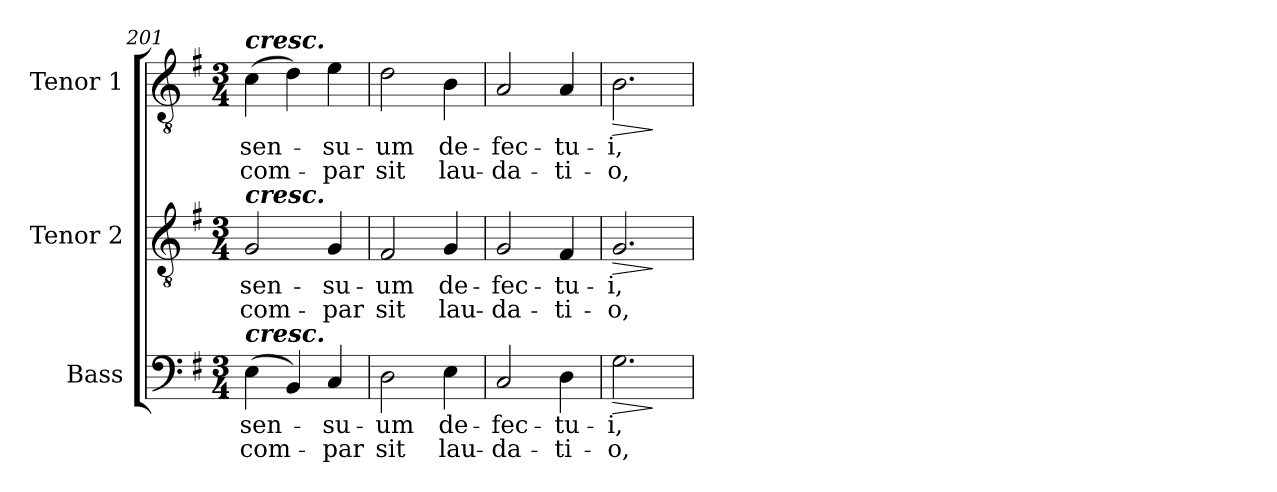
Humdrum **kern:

**kern	**text	**text	**dynam	**kern	**text	**text	**dynam	**kern	**text	**text	**dynam
*part3	*part3	*part3	*part3	*part2	*part2	*part2	*part2	*part1	*part1	*part1	*part1
*staff3	*staff3	*staff3	*staff3	*staff2	*staff2	*staff2	*staff2	*staff1	*staff1	*staff1	*staff1
*I"Bass	*	*	*	*I"Tenor 2	*	*	*	*I"Tenor 1	*	*	*
*I'B.	*	*	*	*I'T. 2	*	*	*	*I'T. 1	*	*	*
!!LO:LB:g=z
*clefF4	*	*	*	*clefGv2	*	*	*	*clefGv2	*	*	*
*k[f#]	*	*	*	*k[f#]	*	*	*	*k[f#]	*	*	*
*G:	*	*	*	*G:	*	*	*	*G:	*	*	*
*M3/4	*	*	*	*M3/4	*	*	*	*M3/4	*	*	*
=201	=201	=201	=201	=201	=201	=201	=201	=201	=201	=201	=201
!	!	!	!	!	!	!	!	!LO:TX:a:Bi:t=cresc.	!	!	!
!	!	!	!	!LO:TX:a:Bi:t=cresc.	!	!	!	!	!	!	!
!LO:TX:a:Bi:t=cresc.	!	!	!	!	!	!	!	!	!	!	!
!	!LO:LY:b	!LO:LY:b	!	!	!LO:LY:b	!LO:LY:b	!	!	!LO:LY:b	!LO:LY:b	!
(>4E\	sen-	com-	.	2G/	sen-	com-	.	(>4c\	sen-	com-	.
4BB/)	.	.	.	.	.	.	.	4d\)	.	.	.
!	!LO:LY:b	!LO:LY:b	!	!	!LO:LY:b	!LO:LY:b	!	!	!LO:LY:b	!LO:LY:b	!
4C/	-su-	-par	.	4G/	-su-	-par	.	4e\	-su-	-par	.
=202	=202	=202	=202	=202	=202	=202	=202	=202	=202	=202	=202
!	!LO:LY:b	!LO:LY:b	!	!	!LO:LY:b	!LO:LY:b	!	!	!LO:LY:b	!LO:LY:b	!
2D\	-um	sit	.	2F#/	-um	sit	.	2d\	-um	sit	.
!	!LO:LY:b	!LO:LY:b	!	!	!LO:LY:b	!LO:LY:b	!	!	!LO:LY:b	!LO:LY:b	!
4E\	de-	lau-	.	4G/	de-	lau-	.	4B\	de-	lau-	.
=203	=203	=203	=203	=203	=203	=203	=203	=203	=203	=203	=203
!	!LO:LY:b	!LO:LY:b	!	!	!LO:LY:b	!LO:LY:b	!	!	!LO:LY:b	!LO:LY:b	!
2C/	-fec-	-da-	.	2G/	-fec-	-da-	.	2A/	-fec-	-da-	.
!	!LO:LY:b	!LO:LY:b	!	!	!LO:LY:b	!LO:LY:b	!	!	!LO:LY:b	!LO:LY:b	!
4D\	-tu-	-ti-	.	4F#/	-tu-	-ti-	.	4A/	-tu-	-ti-	.
=204	=204	=204	=204	=204	=204	=204	=204	=204	=204	=204	=204
!	!LO:LY:b	!LO:LY:b	!LO:HP:b	!	!LO:LY:b	!LO:LY:b	!LO:HP:b	!	!LO:LY:b	!LO:LY:b	!LO:HP:b
2.G\	-i,	-o,	>	2.G/	-i,	-o,	>	2.B\	-i,	-o,	>
.	.	.	]	.	.	.	]	.	.	.	]
=	=	=	=	=	=	=	=	=	=	=	=
*-	*-	*-	*-	*-	*-	*-	*-	*-	*-	*-	*-
